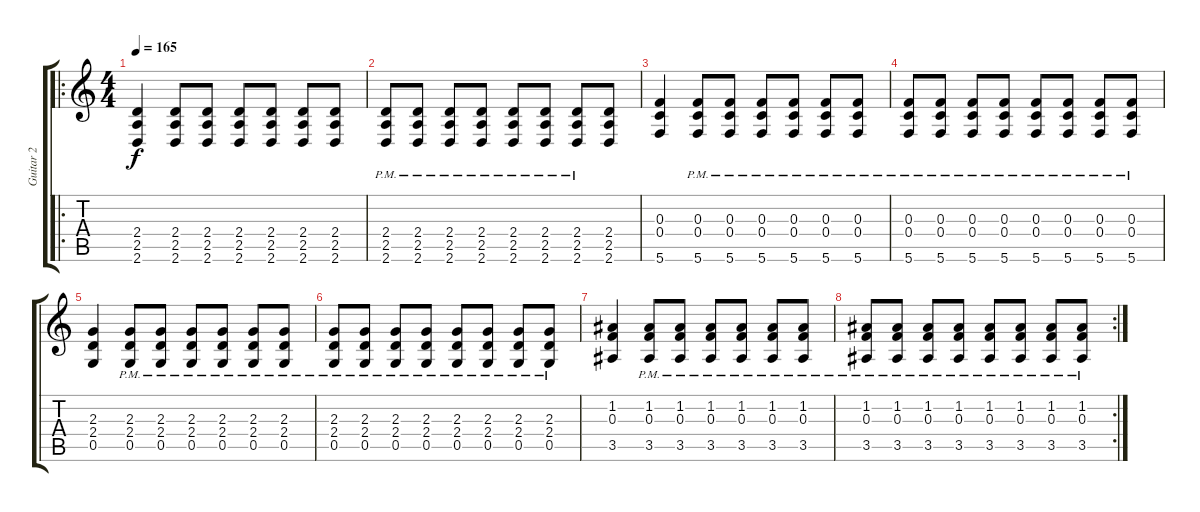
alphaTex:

\track ("Guitar 2" "Guitar 2") {instrument distortionguitar}
\staff {score tabs}
\tuning (D4 A3 F3 C3 G2 C2) {hide}
\ro
\ts (4 4)
\tempo 165
\clef g2
\ks c
(2.4 2.5 2.6).4{dy f} (2.4 2.5 2.6).8 (2.4 2.5 2.6).8 (2.4 2.5 2.6).8 (2.4 2.5 2.6).8 (2.4 2.5 2.6).8 (2.4 2.5 2.6).8 |
(2.4 2.5 2.6{pm}).8 (2.4 2.5 2.6{pm}).8 (2.4 2.5 2.6{pm}).8 (2.4 2.5 2.6{pm}).8 (2.4 2.5 2.6{pm}).8 (2.4 2.5 2.6{pm}).8 (2.4 2.5 2.6{pm}).8 (2.4 2.5 2.6).8 |
(0.3 0.4 5.6).4 (0.3 0.4 5.6{pm}).8 (0.3 0.4 5.6{pm}).8 (0.3 0.4 5.6{pm}).8 (0.3 0.4 5.6{pm}).8 (0.3 0.4 5.6{pm}).8 (0.3 0.4 5.6{pm}).8 |
(0.3 0.4 5.6{pm}).8 (0.3 0.4 5.6{pm}).8 (0.3 0.4 5.6{pm}).8 (0.3 0.4 5.6{pm}).8 (0.3 0.4 5.6{pm}).8 (0.3 0.4 5.6{pm}).8 (0.3 0.4 5.6{pm}).8 (0.3 0.4 5.6{pm}).8 |
(2.3 2.4 0.5).4 (2.3 2.4 0.5{pm}).8 (2.3 2.4 0.5{pm}).8 (2.3 2.4 0.5{pm}).8 (2.3 2.4 0.5{pm}).8 (2.3 2.4 0.5{pm}).8 (2.3 2.4 0.5{pm}).8 |
(2.3 2.4 0.5{pm}).8 (2.3 2.4 0.5{pm}).8 (2.3 2.4 0.5{pm}).8 (2.3 2.4 0.5{pm}).8 (2.3 2.4 0.5{pm}).8 (2.3 2.4 0.5{pm}).8 (2.3 2.4 0.5{pm}).8 (2.3 2.4 0.5{pm}).8 |
(1.2 0.3 3.5).4 (1.2 0.3 3.5{pm}).8 (1.2 0.3 3.5{pm}).8 (1.2 0.3 3.5{pm}).8 (1.2 0.3 3.5{pm}).8 (1.2 0.3 3.5{pm}).8 (1.2 0.3 3.5{pm}).8 |
\rc 2
(1.2 0.3 3.5{pm}).8 (1.2 0.3 3.5{pm}).8 (1.2 0.3 3.5{pm}).8 (1.2 0.3 3.5{pm}).8 (1.2 0.3 3.5{pm}).8 (1.2 0.3 3.5{pm}).8 (1.2 0.3 3.5{pm}).8 (1.2 0.3 3.5{pm}).8
